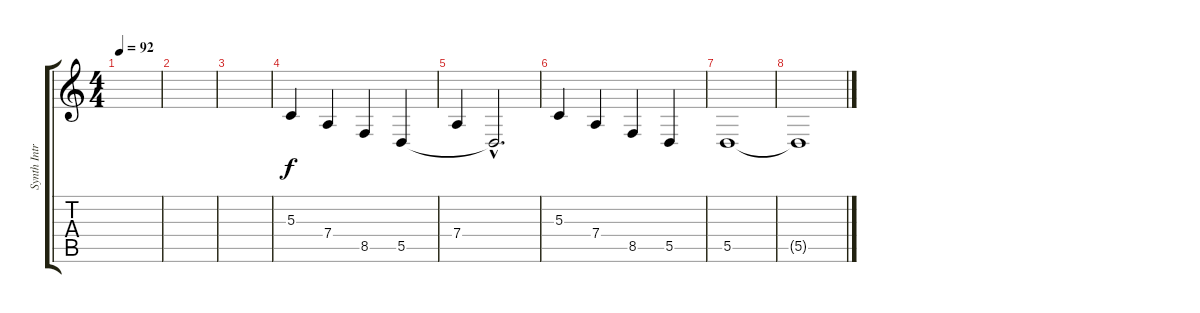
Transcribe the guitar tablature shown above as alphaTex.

\track ("Synth Intro 2" "Synth Intr") {instrument fx6goblins}
\staff {score tabs}
\tuning (E4 B3 G3 D3 A2 E2) {hide}
\ts (4 4)
\tempo 92
\clef g2
\ks c
|
|
|
5.3.4 7.4.4 8.5.4 5.5.4 |
7.4.4 5.5{hac t}.2{d} |
5.3.4 7.4.4 8.5.4 5.5.4 |
5.5.1 |
5.5{t}.1
